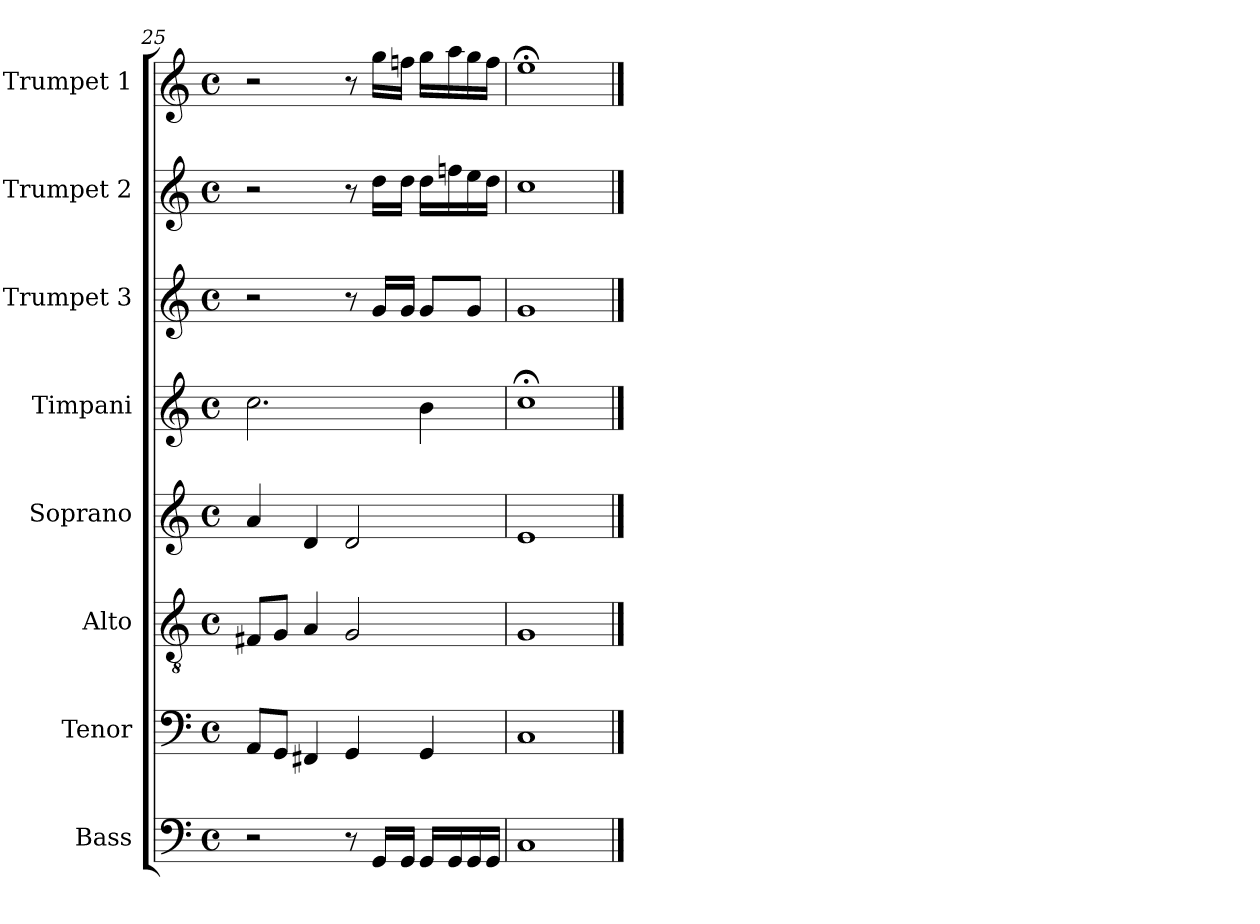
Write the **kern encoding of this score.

**kern	**kern	**kern	**kern	**kern	**kern	**kern	**kern
*part8	*part7	*part6	*part5	*part4	*part3	*part2	*part1
*staff8	*staff7	*staff6	*staff5	*staff4	*staff3	*staff2	*staff1
*I"Bass	*I"Tenor	*I"Alto	*I"Soprano	*I"Timpani	*I"Trumpet 3	*I"Trumpet 2	*I"Trumpet 1
*I'B.	*I'T.	*I'A.	*I'S.	*I'Timp	*I'Tr 3	*I'Tr 2	*I'Tr 1
*clefF4	*clefF4	*clefGv2	*clefG2	*clefG2	*clefG2	*clefG2	*clefG2
*k[]	*k[]	*k[]	*k[]	*k[]	*k[]	*k[]	*k[]
*C:	*C:	*C:	*C:	*C:	*C:	*C:	*C:
*M4/4	*M4/4	*M4/4	*M4/4	*M4/4	*M4/4	*M4/4	*M4/4
*met(c)	*met(c)	*met(c)	*met(c)	*met(c)	*met(c)	*met(c)	*met(c)
=25	=25	=25	=25	=25	=25	=25	=25
2r	8AA/L	8F#X/L	4a/	2.cc\	2r	2r	2r
.	8GG/J	8G/J	.	.	.	.	.
.	4FF#X/	4A/	4d/	.	.	.	.
8r	4GG/	2G/	2d/	.	8r	8r	8r
16GG/LL	.	.	.	.	16g/LL	16dd\LL	16gg\LL
16GG/JJ	.	.	.	.	16g/JJ	16dd\JJ	16ffn\JJ
16GG/LL	4GG/	.	.	4b\	8g/L	16dd\LL	16gg\LL
16GG/	.	.	.	.	.	16ffn\	16aa\
16GG/	.	.	.	.	8g/J	16ee\	16gg\
16GG/JJ	.	.	.	.	.	16dd\JJ	16ff\JJ
=26	=26	=26	=26	=26	=26	=26	=26
1C	1C	1G	1e	1cc;<	1g	1cc	1ee;<
==	==	==	==	==	==	==	==
*-	*-	*-	*-	*-	*-	*-	*-
